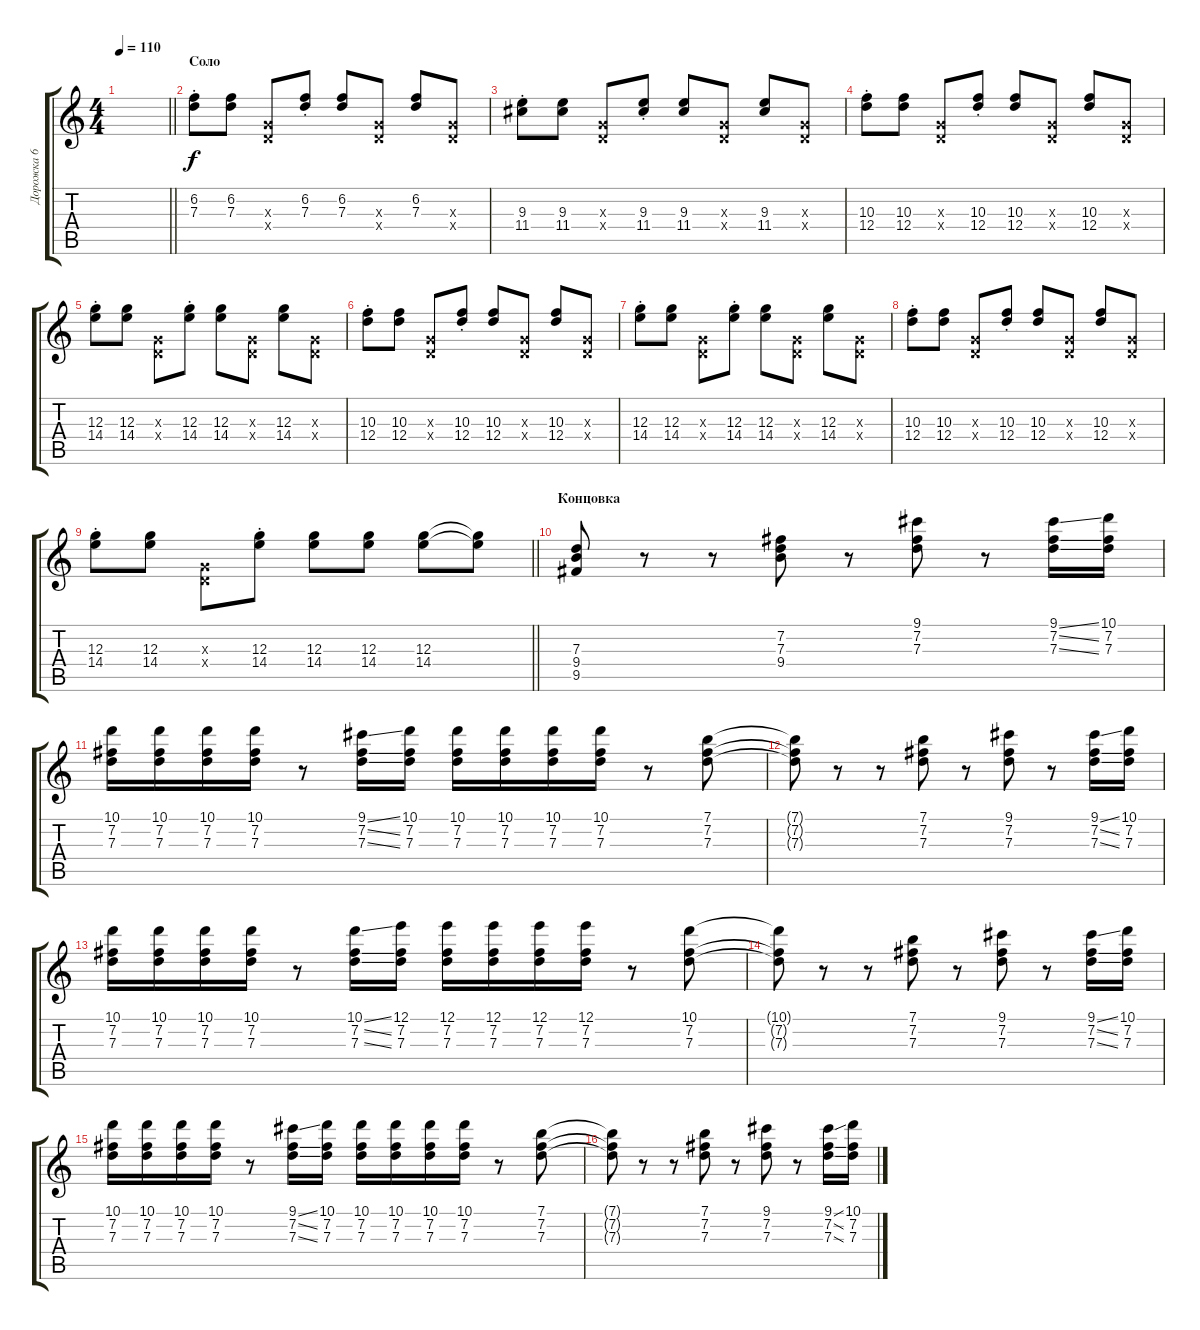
\track ("Дорожка 6" "Дорожка 6") {instrument acousticguitarsteel}
\staff {score tabs}
\tuning (E4 B3 G3 D3 A2 E2) {hide}
\ts (4 4)
\tempo 110
\clef g2
\barLineRight lightlight
\ks c
|
\section ("" "Соло")
(6.2{st} 7.3{st}).8{volume 5} (6.2 7.3).8 (0.3{x} 0.4{x}).8 (6.2{st} 7.3{st}).8 (6.2 7.3).8 (0.3{x} 0.4{x}).8 (6.2 7.3).8 (0.3{x} 0.4{x}).8 |
(9.3{st} 11.4{st}).8 (9.3 11.4).8 (0.3{x} 0.4{x}).8 (9.3{st} 11.4{st}).8 (9.3 11.4).8 (0.3{x} 0.4{x}).8 (9.3 11.4).8 (0.3{x} 0.4{x}).8 |
(10.3{st} 12.4{st}).8 (10.3 12.4).8 (0.3{x} 0.4{x}).8 (10.3{st} 12.4{st}).8 (10.3 12.4).8 (0.3{x} 0.4{x}).8 (10.3 12.4).8 (0.3{x} 0.4{x}).8 |
(12.3{st} 14.4{st}).8 (12.3 14.4).8 (0.3{x} 0.4{x}).8 (12.3{st} 14.4{st}).8 (12.3 14.4).8 (0.3{x} 0.4{x}).8 (12.3 14.4).8 (0.3{x} 0.4{x}).8 |
(10.3{st} 12.4{st}).8 (10.3 12.4).8 (0.3{x} 0.4{x}).8 (10.3{st} 12.4{st}).8 (10.3 12.4).8 (0.3{x} 0.4{x}).8 (10.3 12.4).8 (0.3{x} 0.4{x}).8 |
(12.3{st} 14.4{st}).8 (12.3 14.4).8 (0.3{x} 0.4{x}).8 (12.3{st} 14.4{st}).8 (12.3 14.4).8 (0.3{x} 0.4{x}).8 (12.3 14.4).8 (0.3{x} 0.4{x}).8 |
(10.3{st} 12.4{st}).8 (10.3 12.4).8 (0.3{x} 0.4{x}).8 (10.3{st} 12.4{st}).8 (10.3 12.4).8 (0.3{x} 0.4{x}).8 (10.3 12.4).8 (0.3{x} 0.4{x}).8 |
\barLineRight lightlight
(12.3{st} 14.4{st}).8 (12.3 14.4).8 (0.3{x} 0.4{x}).8 (12.3{st} 14.4{st}).8 (12.3 14.4).8 (12.3 14.4).8 (12.3 14.4).8 (12.3{t} 14.4{t}).8 |
\section ("" "Концовка")
(7.3 9.4 9.5).8{volume 8 instrument electricguitarclean} r.8 r.8 (7.2 7.3 9.4).8 r.8 (9.1 7.2 7.3).8 r.8 (9.1{ss} 7.2{ss} 7.3{ss}).16 (10.1 7.2 7.3).16 |
(10.1 7.2 7.3).16 (10.1 7.2 7.3).16 (10.1 7.2 7.3).16 (10.1 7.2 7.3).16 r.8 (9.1{ss} 7.2{ss} 7.3{ss}).16 (10.1 7.2 7.3).16 (10.1 7.2 7.3).16 (10.1 7.2 7.3).16 (10.1 7.2 7.3).16 (10.1 7.2 7.3).16 r.8 (7.1 7.2 7.3).8 |
(7.1{t} 7.2{t} 7.3{t}).8 r.8 r.8 (7.1 7.2 7.3).8 r.8 (9.1 7.2 7.3).8 r.8 (9.1{ss} 7.2{ss} 7.3{ss}).16 (10.1 7.2 7.3).16 |
(10.1 7.2 7.3).16 (10.1 7.2 7.3).16 (10.1 7.2 7.3).16 (10.1 7.2 7.3).16 r.8 (10.1{ss} 7.2{ss} 7.3{ss}).16 (12.1 7.2 7.3).16 (12.1 7.2 7.3).16 (12.1 7.2 7.3).16 (12.1 7.2 7.3).16 (12.1 7.2 7.3).16 r.8 (10.1 7.2 7.3).8 |
(10.1{t} 7.2{t} 7.3{t}).8 r.8 r.8 (7.1 7.2 7.3).8 r.8 (9.1 7.2 7.3).8 r.8 (9.1{ss} 7.2{ss} 7.3{ss}).16 (10.1 7.2 7.3).16 |
(10.1 7.2 7.3).16 (10.1 7.2 7.3).16 (10.1 7.2 7.3).16 (10.1 7.2 7.3).16 r.8 (9.1{ss} 7.2{ss} 7.3{ss}).16 (10.1 7.2 7.3).16 (10.1 7.2 7.3).16 (10.1 7.2 7.3).16 (10.1 7.2 7.3).16 (10.1 7.2 7.3).16 r.8 (7.1 7.2 7.3).8 |
(7.1{t} 7.2{t} 7.3{t}).8 r.8 r.8 (7.1 7.2 7.3).8 r.8 (9.1 7.2 7.3).8 r.8 (9.1{ss} 7.2{ss} 7.3{ss}).16 (10.1 7.2 7.3).16
